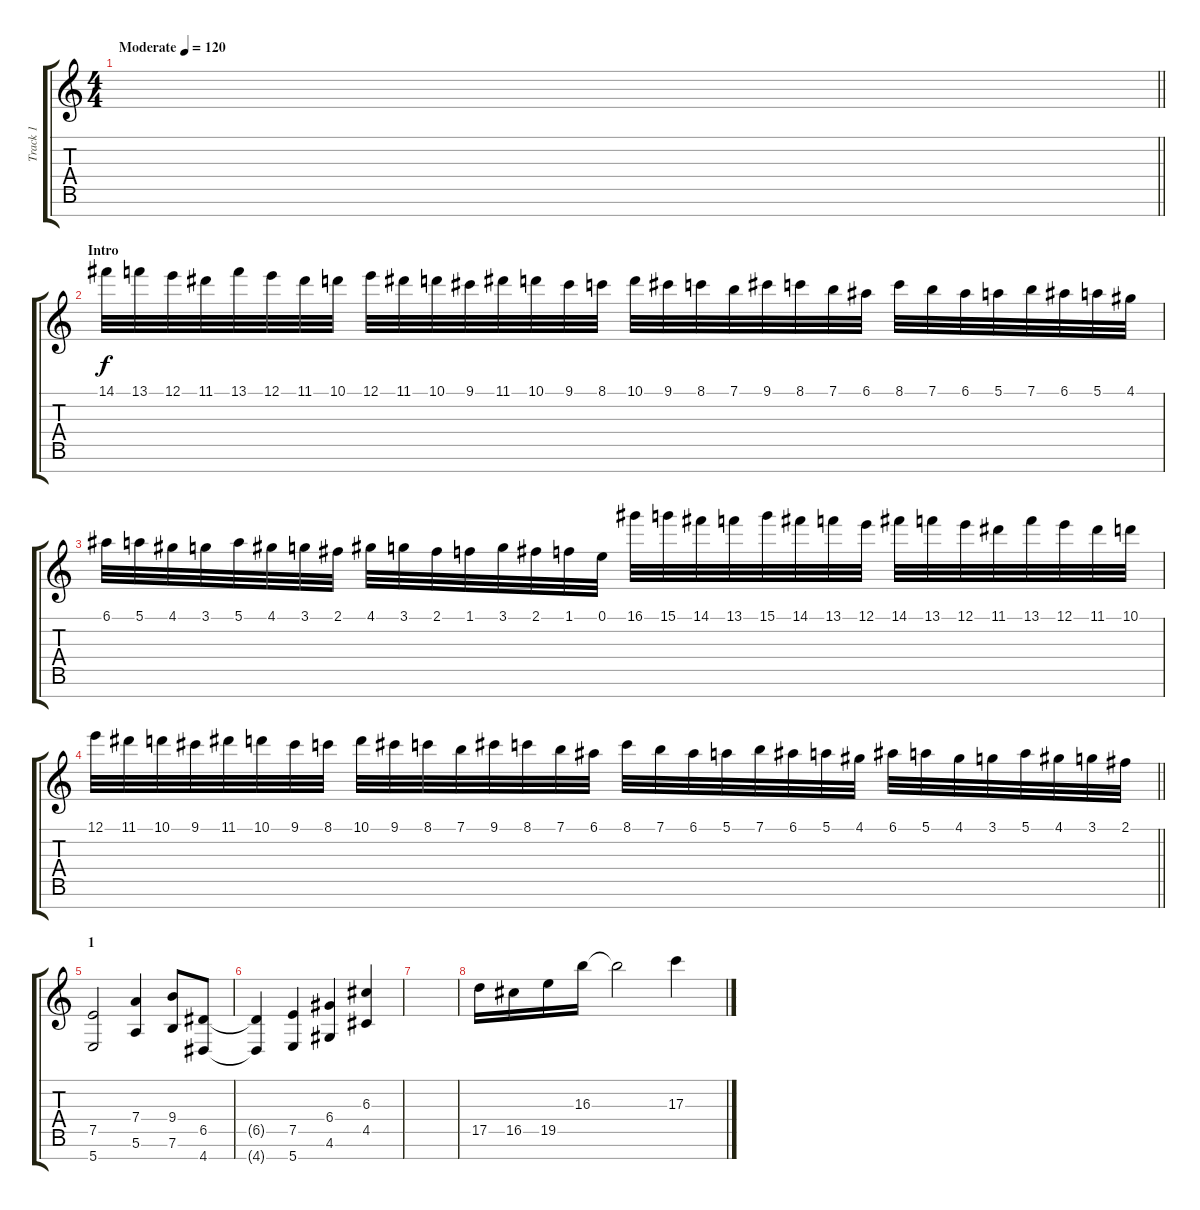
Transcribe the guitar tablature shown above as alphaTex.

\track ("Track 1" "Track 1") {instrument overdrivenguitar}
\staff {score tabs}
\tuning (E4 B3 G3 D3 A2 E2 B1) {hide}
\ts (4 4)
\tempo (120 "Moderate")
\tempo 70
\tempo (120 "Moderate")
\clef g2
\barLineRight lightlight
\ks c
|
\section ("" "Intro")
14.1.32 13.1.32 12.1.32 11.1.32 13.1.32 12.1.32 11.1.32 10.1.32 12.1.32 11.1.32 10.1.32 9.1.32 11.1.32 10.1.32 9.1.32 8.1.32 10.1.32 9.1.32 8.1.32 7.1.32 9.1.32 8.1.32 7.1.32 6.1.32 8.1.32 7.1.32 6.1.32 5.1.32 7.1.32 6.1.32 5.1.32 4.1.32 |
6.1.32 5.1.32 4.1.32 3.1.32 5.1.32 4.1.32 3.1.32 2.1.32 4.1.32 3.1.32 2.1.32 1.1.32 3.1.32 2.1.32 1.1.32 0.1.32 16.1.32 15.1.32 14.1.32 13.1.32 15.1.32 14.1.32 13.1.32 12.1.32 14.1.32 13.1.32 12.1.32 11.1.32 13.1.32 12.1.32 11.1.32 10.1.32 |
\barLineRight lightlight
12.1.32 11.1.32 10.1.32 9.1.32 11.1.32 10.1.32 9.1.32 8.1.32 10.1.32 9.1.32 8.1.32 7.1.32 9.1.32 8.1.32 7.1.32 6.1.32 8.1.32 7.1.32 6.1.32 5.1.32 7.1.32 6.1.32 5.1.32 4.1.32 6.1.32 5.1.32 4.1.32 3.1.32 5.1.32 4.1.32 3.1.32 2.1.32 |
\section ("" "1")
(7.5 5.7).2 (7.4 5.6).4 (9.4 7.6).8 (6.5 4.7).8 |
(6.5{t} 4.7{t}).4 (7.5 5.7).4 (6.4 4.6).4 (6.3 4.5).4 |
|
17.5.16 16.5.16 19.5.16 16.3.16 16.3{t}.2 17.3.4
